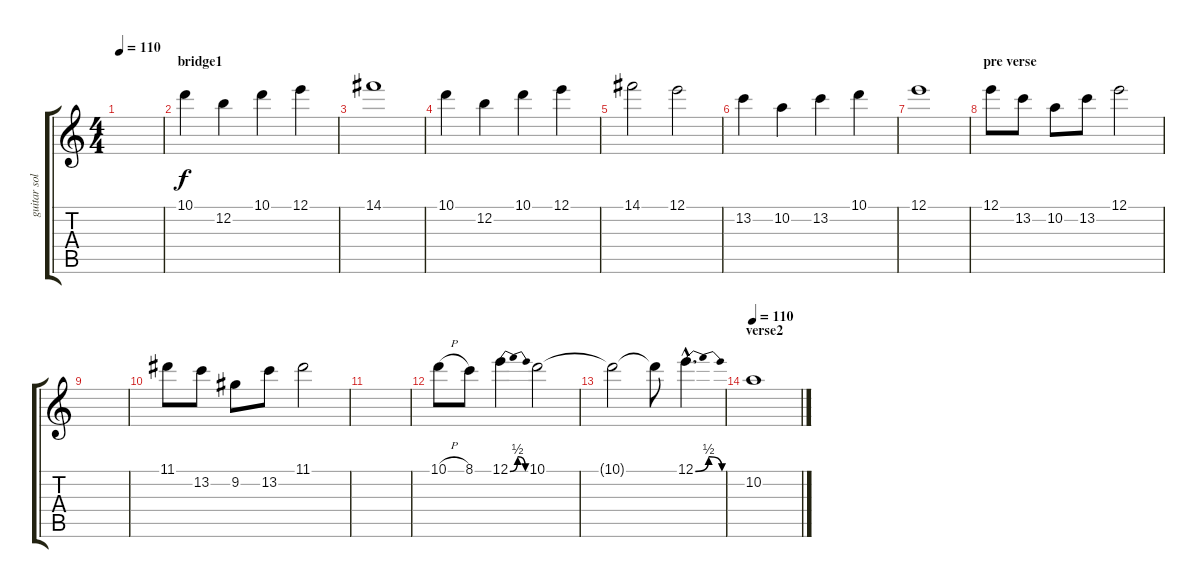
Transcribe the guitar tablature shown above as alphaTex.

\track ("guitar solo" "guitar sol") {instrument overdrivenguitar}
\staff {score tabs}
\tuning (E4 B3 G3 D3 A2 E2) {hide}
\ts (4 4)
\tempo 110
\clef g2
\ks c
|
\section ("" "bridge1")
10.1.4 12.2.4 10.1.4 12.1.4 |
14.1.1 |
10.1.4 12.2.4 10.1.4 12.1.4 |
14.1.2 12.1.2 |
13.2.4 10.2.4 13.2.4 10.1.4 |
12.1.1 |
\section ("" "pre verse")
12.1.8 13.2.8 10.2.8 13.2.8 12.1.2 |
|
11.1.8 13.2.8 9.2.8 13.2.8 11.1.2 |
|
10.1{h}.8 8.1.8 12.1{be (bendrelease 0 0 30 2 30 2 60 0)}.4 10.1.2 |
10.1{t}.2 10.1{t}.8 12.1{be (bendrelease 0 0 30 2 30 2 60 0) hac}.4{d} |
\section ("" "verse2")
\tempo 110
10.2.1
